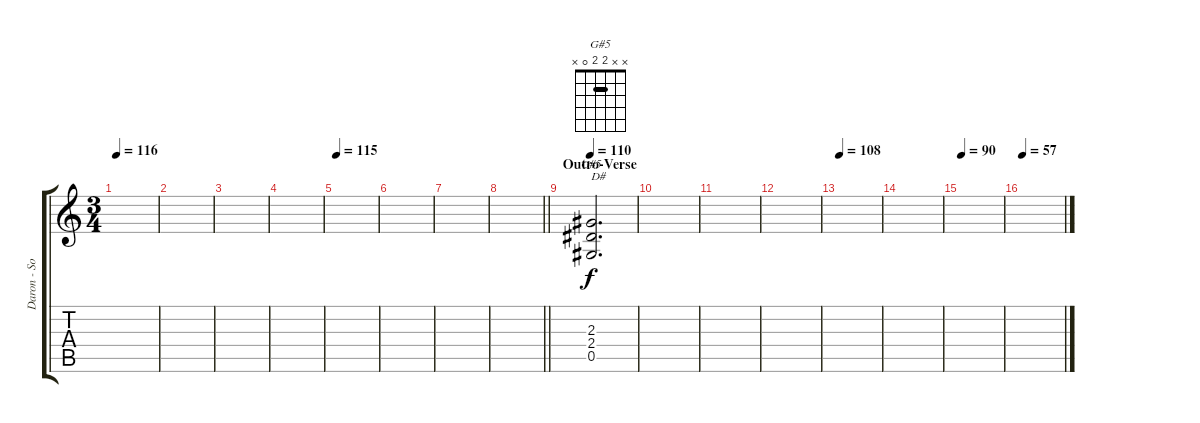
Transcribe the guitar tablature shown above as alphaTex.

\track ("Daron - Solo Guitar 1" "Daron - So") {instrument electricguitarclean}
\staff {score tabs}
\tuning (Eb4 Bb3 Gb3 Db3 Ab2 Db2) {hide}
\chord ("G#5" x x 2 2 0 x) {barre 2}
\ts (3 4)
\tempo 116
\clef g2
\ks c
|
|
|
|
\tempo 115
|
|
|
\barLineRight lightlight
|
\section ("" "Outro-Verse")
\tempo 110
(2.3 2.4 0.5).2{d ch "G#5" txt "D#"} |
|
|
|
\tempo 108
|
|
\tempo 90
|
\tempo 57
